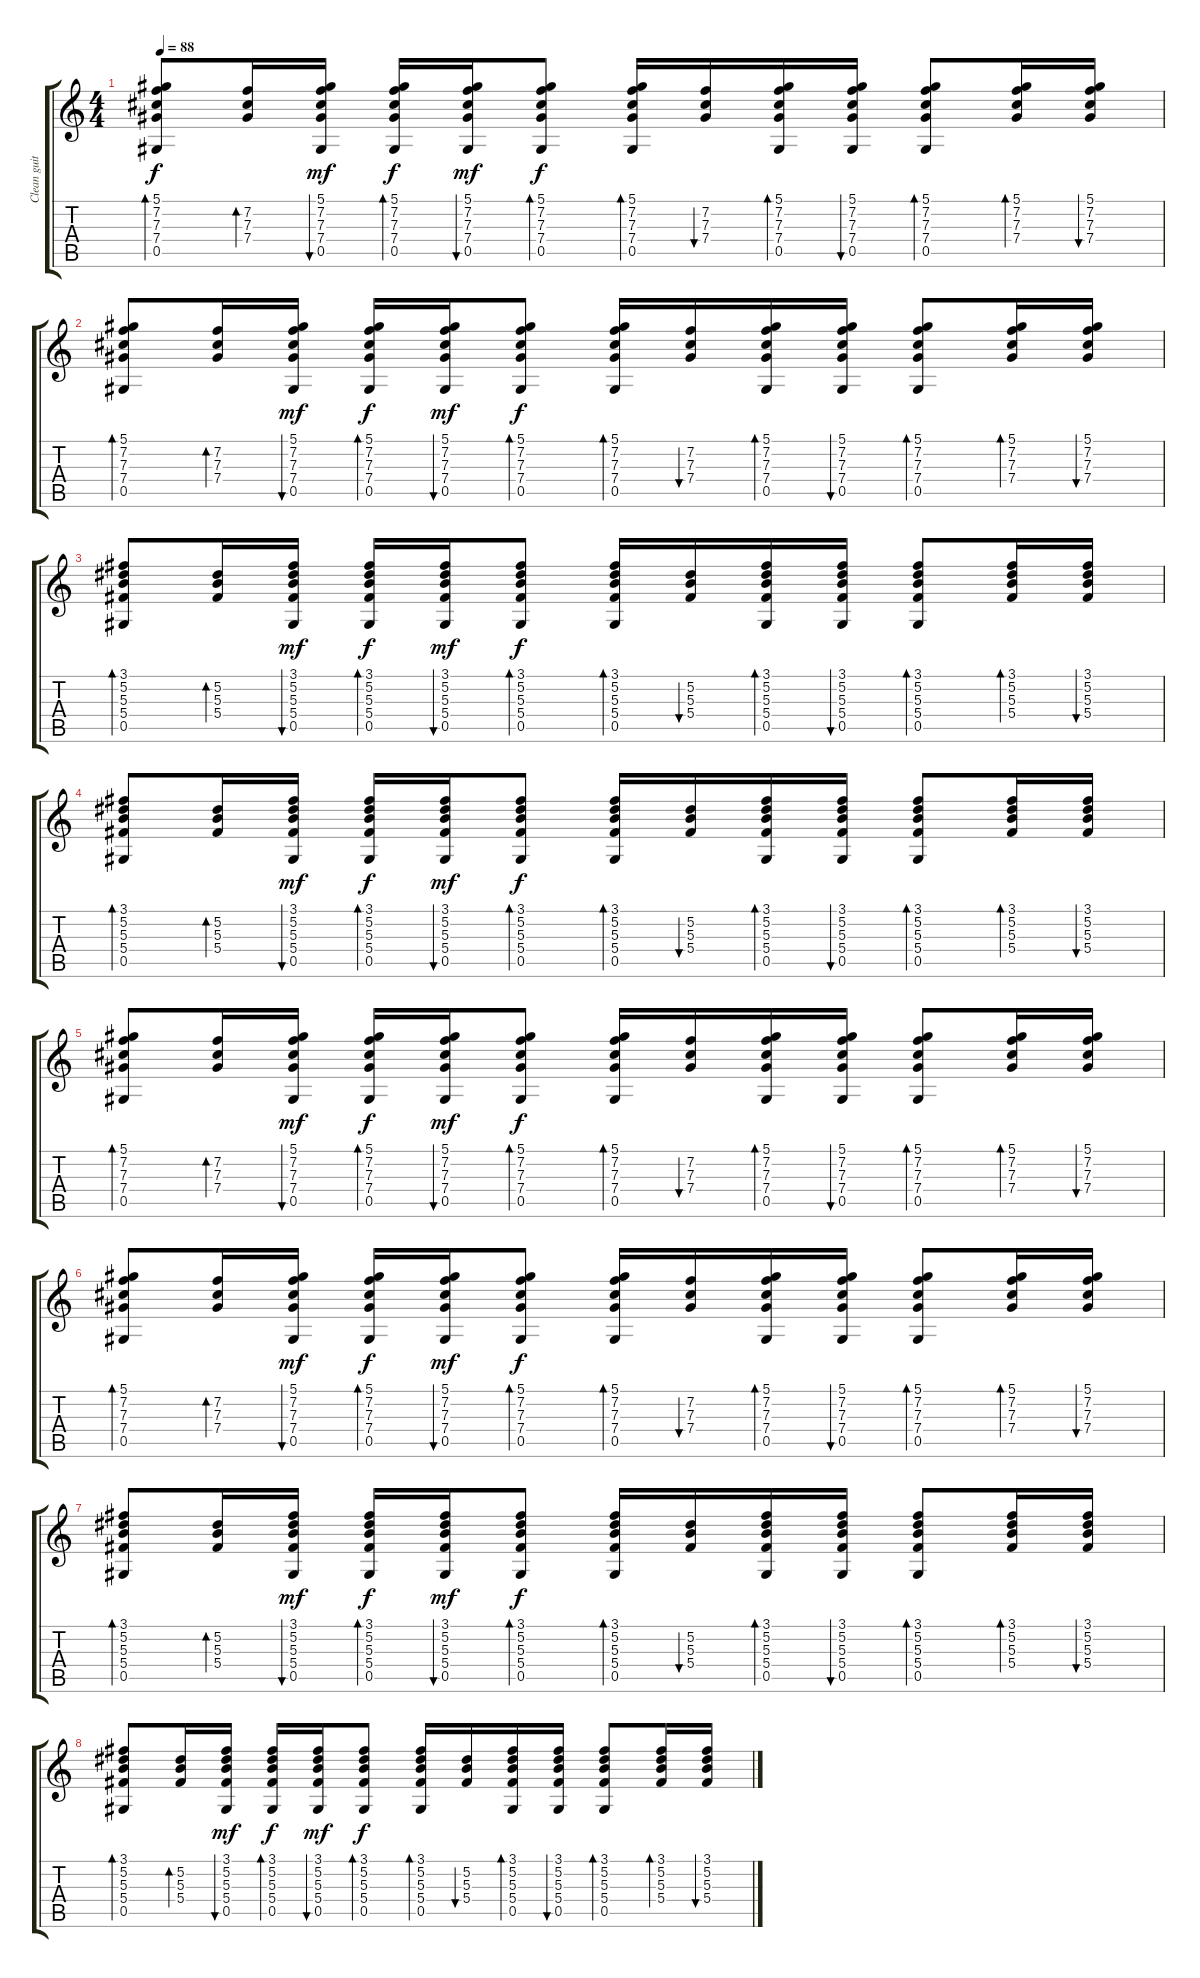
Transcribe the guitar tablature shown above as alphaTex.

\track ("Clean guitar 1" "Clean guit") {instrument acousticguitarsteel}
\staff {score tabs}
\tuning (Eb4 Bb3 Gb3 Db3 Ab2 Eb2) {hide}
\ts (4 4)
\tempo 88
\clef g2
\ks c
(5.1 7.2 7.3 7.4 0.5).8{bd 120 dy f} (7.2 7.3 7.4).16{bd 60} (5.1 7.2 7.3 7.4 0.5).16{bu 60 dy mf} (5.1 7.2 7.3 7.4 0.5).16{bd 60 dy f} (5.1 7.2 7.3 7.4 0.5).16{bu 60 dy mf} (5.1 7.2 7.3 7.4 0.5).8{bd 60 dy f} (5.1 7.2 7.3 7.4 0.5).16{bd 60} (7.2 7.3 7.4).16{bu 60} (5.1 7.2 7.3 7.4 0.5).16{bd 60} (5.1 7.2 7.3 7.4 0.5).16{bu 60} (5.1 7.2 7.3 7.4 0.5).8{bd 60} (5.1 7.2 7.3 7.4).16{bd 60} (5.1 7.2 7.3 7.4).16{bu 60} |
(5.1 7.2 7.3 7.4 0.5).8{bd 120} (7.2 7.3 7.4).16{bd 60} (5.1 7.2 7.3 7.4 0.5).16{bu 60 dy mf} (5.1 7.2 7.3 7.4 0.5).16{bd 60 dy f} (5.1 7.2 7.3 7.4 0.5).16{bu 60 dy mf} (5.1 7.2 7.3 7.4 0.5).8{bd 60 dy f} (5.1 7.2 7.3 7.4 0.5).16{bd 60} (7.2 7.3 7.4).16{bu 60} (5.1 7.2 7.3 7.4 0.5).16{bd 60} (5.1 7.2 7.3 7.4 0.5).16{bu 60} (5.1 7.2 7.3 7.4 0.5).8{bd 60} (5.1 7.2 7.3 7.4).16{bd 60} (5.1 7.2 7.3 7.4).16{bu 60} |
(3.1 5.2 5.3 5.4 0.5).8{bd 120} (5.2 5.3 5.4).16{bd 60} (3.1 5.2 5.3 5.4 0.5).16{bu 60 dy mf} (3.1 5.2 5.3 5.4 0.5).16{bd 60 dy f} (3.1 5.2 5.3 5.4 0.5).16{bu 60 dy mf} (3.1 5.2 5.3 5.4 0.5).8{bd 60 dy f} (3.1 5.2 5.3 5.4 0.5).16{bd 60} (5.2 5.3 5.4).16{bu 60} (3.1 5.2 5.3 5.4 0.5).16{bd 60} (3.1 5.2 5.3 5.4 0.5).16{bu 60} (3.1 5.2 5.3 5.4 0.5).8{bd 60} (3.1 5.2 5.3 5.4).16{bd 60} (3.1 5.2 5.3 5.4).16{bu 60} |
(3.1 5.2 5.3 5.4 0.5).8{bd 120} (5.2 5.3 5.4).16{bd 60} (3.1 5.2 5.3 5.4 0.5).16{bu 60 dy mf} (3.1 5.2 5.3 5.4 0.5).16{bd 60 dy f} (3.1 5.2 5.3 5.4 0.5).16{bu 60 dy mf} (3.1 5.2 5.3 5.4 0.5).8{bd 60 dy f} (3.1 5.2 5.3 5.4 0.5).16{bd 60} (5.2 5.3 5.4).16{bu 60} (3.1 5.2 5.3 5.4 0.5).16{bd 60} (3.1 5.2 5.3 5.4 0.5).16{bu 60} (3.1 5.2 5.3 5.4 0.5).8{bd 60} (3.1 5.2 5.3 5.4).16{bd 60} (3.1 5.2 5.3 5.4).16{bu 60} |
(5.1 7.2 7.3 7.4 0.5).8{bd 120} (7.2 7.3 7.4).16{bd 60} (5.1 7.2 7.3 7.4 0.5).16{bu 60 dy mf} (5.1 7.2 7.3 7.4 0.5).16{bd 60 dy f} (5.1 7.2 7.3 7.4 0.5).16{bu 60 dy mf} (5.1 7.2 7.3 7.4 0.5).8{bd 60 dy f} (5.1 7.2 7.3 7.4 0.5).16{bd 60} (7.2 7.3 7.4).16{bu 60} (5.1 7.2 7.3 7.4 0.5).16{bd 60} (5.1 7.2 7.3 7.4 0.5).16{bu 60} (5.1 7.2 7.3 7.4 0.5).8{bd 60} (5.1 7.2 7.3 7.4).16{bd 60} (5.1 7.2 7.3 7.4).16{bu 60} |
(5.1 7.2 7.3 7.4 0.5).8{bd 120} (7.2 7.3 7.4).16{bd 60} (5.1 7.2 7.3 7.4 0.5).16{bu 60 dy mf} (5.1 7.2 7.3 7.4 0.5).16{bd 60 dy f} (5.1 7.2 7.3 7.4 0.5).16{bu 60 dy mf} (5.1 7.2 7.3 7.4 0.5).8{bd 60 dy f} (5.1 7.2 7.3 7.4 0.5).16{bd 60} (7.2 7.3 7.4).16{bu 60} (5.1 7.2 7.3 7.4 0.5).16{bd 60} (5.1 7.2 7.3 7.4 0.5).16{bu 60} (5.1 7.2 7.3 7.4 0.5).8{bd 60} (5.1 7.2 7.3 7.4).16{bd 60} (5.1 7.2 7.3 7.4).16{bu 60} |
(3.1 5.2 5.3 5.4 0.5).8{bd 120} (5.2 5.3 5.4).16{bd 60} (3.1 5.2 5.3 5.4 0.5).16{bu 60 dy mf} (3.1 5.2 5.3 5.4 0.5).16{bd 60 dy f} (3.1 5.2 5.3 5.4 0.5).16{bu 60 dy mf} (3.1 5.2 5.3 5.4 0.5).8{bd 60 dy f} (3.1 5.2 5.3 5.4 0.5).16{bd 60} (5.2 5.3 5.4).16{bu 60} (3.1 5.2 5.3 5.4 0.5).16{bd 60} (3.1 5.2 5.3 5.4 0.5).16{bu 60} (3.1 5.2 5.3 5.4 0.5).8{bd 60} (3.1 5.2 5.3 5.4).16{bd 60} (3.1 5.2 5.3 5.4).16{bu 60} |
(3.1 5.2 5.3 5.4 0.5).8{bd 120} (5.2 5.3 5.4).16{bd 60} (3.1 5.2 5.3 5.4 0.5).16{bu 60 dy mf} (3.1 5.2 5.3 5.4 0.5).16{bd 60 dy f} (3.1 5.2 5.3 5.4 0.5).16{bu 60 dy mf} (3.1 5.2 5.3 5.4 0.5).8{bd 60 dy f} (3.1 5.2 5.3 5.4 0.5).16{bd 60} (5.2 5.3 5.4).16{bu 60} (3.1 5.2 5.3 5.4 0.5).16{bd 60} (3.1 5.2 5.3 5.4 0.5).16{bu 60} (3.1 5.2 5.3 5.4 0.5).8{bd 60} (3.1 5.2 5.3 5.4).16{bd 60} (3.1 5.2 5.3 5.4).16{bu 60}
